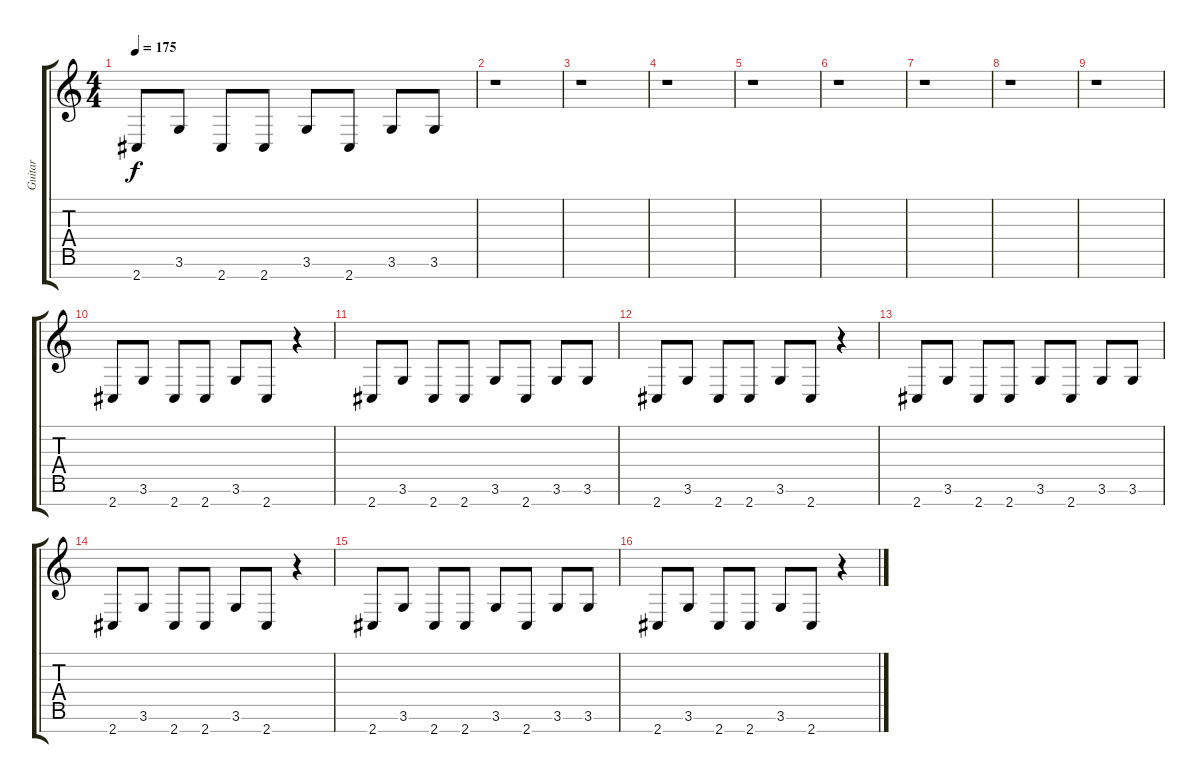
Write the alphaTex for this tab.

\track ("Guitar" "Guitar") {instrument distortionguitar}
\staff {score tabs}
\tuning (E4 B3 G3 D3 A2 E2 B1) {hide}
\ts (4 4)
\tempo 175
\clef g2
\ks c
2.7.8{dy f} 3.6.8 2.7.8 2.7.8 3.6.8 2.7.8 3.6.8 3.6.8 |
r.1 |
r.1 |
r.1 |
r.1 |
r.1 |
r.1 |
r.1 |
r.1 |
2.7.8 3.6.8 2.7.8 2.7.8 3.6.8 2.7.8 r.4 |
2.7.8 3.6.8 2.7.8 2.7.8 3.6.8 2.7.8 3.6.8 3.6.8 |
2.7.8 3.6.8 2.7.8 2.7.8 3.6.8 2.7.8 r.4 |
2.7.8 3.6.8 2.7.8 2.7.8 3.6.8 2.7.8 3.6.8 3.6.8 |
2.7.8 3.6.8 2.7.8 2.7.8 3.6.8 2.7.8 r.4 |
2.7.8 3.6.8 2.7.8 2.7.8 3.6.8 2.7.8 3.6.8 3.6.8 |
2.7.8 3.6.8 2.7.8 2.7.8 3.6.8 2.7.8 r.4
